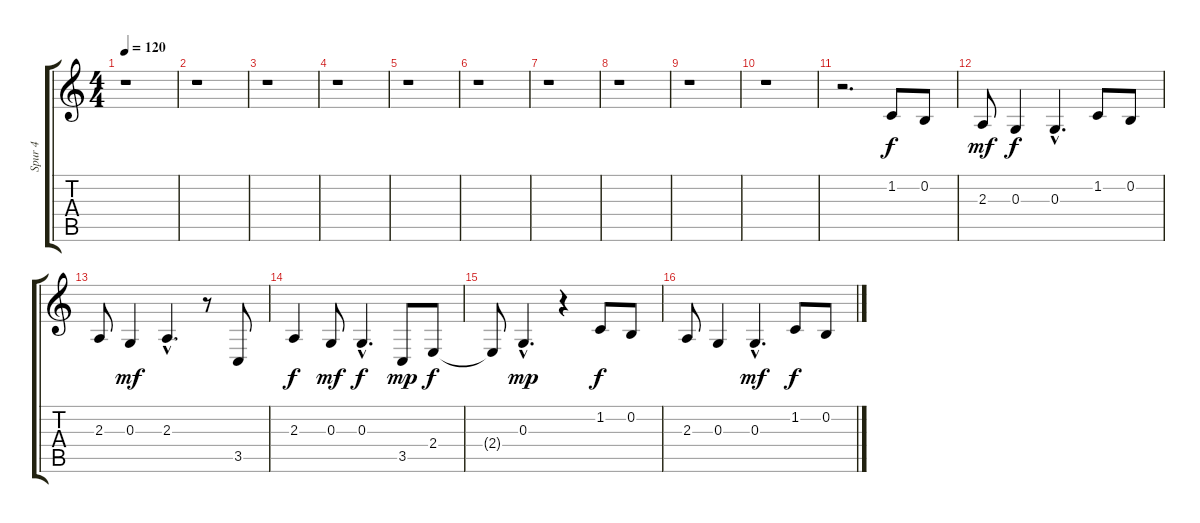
\track ("Spur 4" "Spur 4") {instrument voiceoohs}
\staff {score tabs}
\tuning (E4 B3 G3 D3 A2 E2) {hide}
\ts (4 4)
\tempo 120
\clef g2
\ks c
r.1{dy f instrument voiceoohs} |
r.1 |
r.1 |
r.1 |
r.1 |
r.1 |
r.1 |
r.1 |
r.1 |
r.1 |
r.2{d} 1.2.8 0.2.8 |
2.3.8{dy mf} 0.3.4{dy f} 0.3{hac}.4{d} 1.2.8 0.2.8 |
2.3.8 0.3.4{dy mf} 2.3{hac}.4{d} r.8 3.5.8 |
2.3.4{dy f} 0.3.8{dy mf} 0.3{hac}.4{d dy f} 3.5.8{dy mp} 2.4.8{dy f} |
2.4{t}.8 0.3{hac}.4{d dy mp} r.4 1.2.8{dy f} 0.2.8 |
2.3.8 0.3.4 0.3{hac}.4{d dy mf} 1.2.8{dy f} 0.2.8
